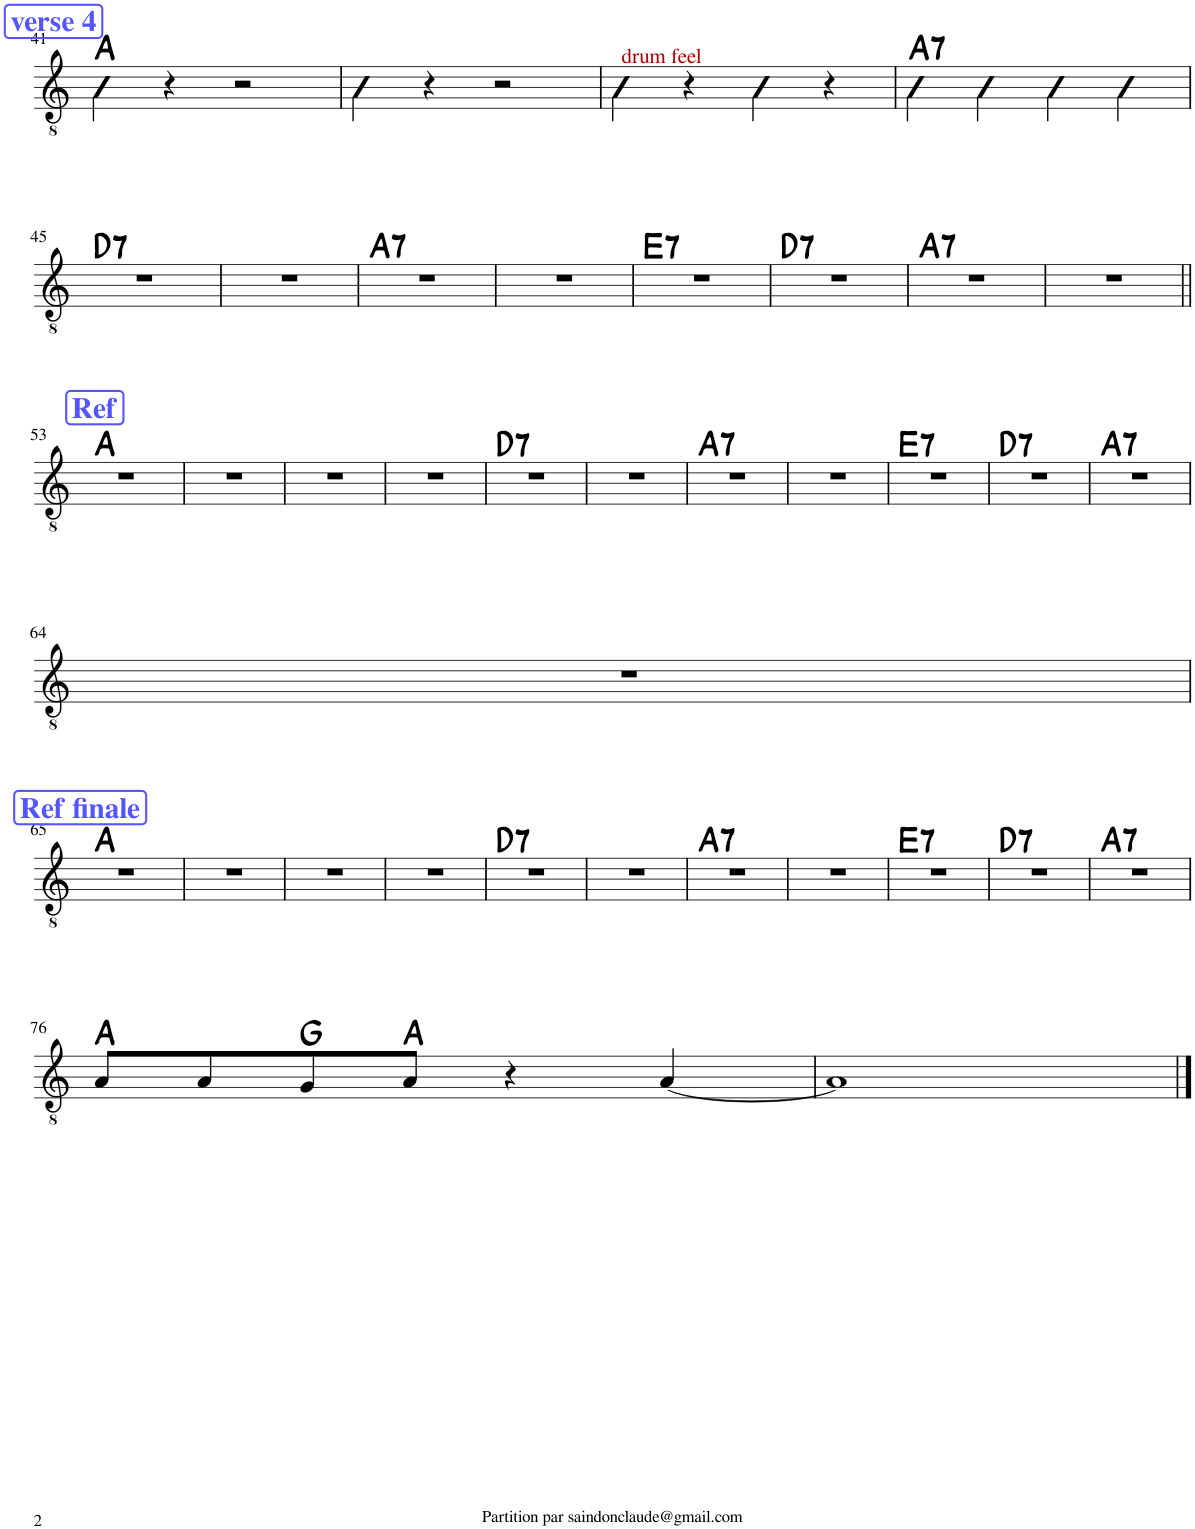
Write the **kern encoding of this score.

**kern	**harte
*part1	*part1
*staff1	*
*I"Classical Guitar	*
*I'Guit.	*
!!LO:PB:g=z
*clefGv2	*
*k[]	*
*M4/4	*
!!LO:REH:place=s1:a:B:cj:color=#5555FF:fs=14:t=verse 4
=41	=41
4A\	A:maj
4r	.
2r	.
=42	=42
4A\	.
4r	.
2r	.
=43	=43
!LO:TX:a:color=#AA0000:t=drum feel	!
4A\	.
4r	.
4A\	.
4r	.
=44	=44
!	!LO:H:kt=7
4A\	A:7
4A\	.
4A\	.
4A\	.
!!LO:LB:g=z
=45	=45
!	!LO:H:kt=7
1r	D:7
=46	=46
1r	.
=47	=47
!	!LO:H:kt=7
1r	A:7
=48	=48
1r	.
=49	=49
!	!LO:H:kt=7
1r	E:7
=50	=50
!	!LO:H:kt=7
1r	D:7
=51	=51
!	!LO:H:kt=7
1r	A:7
=52	=52
1r	.
!!LO:LB:g=z
!!LO:REH:place=s1:a:B:cj:color=#5555FF:fs=14:t=Ref
=53||	=53||
1r	A:maj
=54	=54
1r	.
=55	=55
1r	.
=56	=56
1r	.
=57	=57
!	!LO:H:kt=7
1r	D:7
=58	=58
1r	.
=59	=59
!	!LO:H:kt=7
1r	A:7
=60	=60
1r	.
=61	=61
!	!LO:H:kt=7
1r	E:7
=62	=62
!	!LO:H:kt=7
1r	D:7
=63	=63
!	!LO:H:kt=7
1r	A:7
!!LO:LB:g=z
=64	=64
1r	.
!!LO:LB:g=z
!!LO:REH:place=s1:a:B:cj:color=#5555FF:fs=14:t=Ref finale
=65	=65
1r	A:maj
=66	=66
1r	.
=67	=67
1r	.
=68	=68
1r	.
=69	=69
!	!LO:H:kt=7
1r	D:7
=70	=70
1r	.
=71	=71
!	!LO:H:kt=7
1r	A:7
=72	=72
1r	.
=73	=73
!	!LO:H:kt=7
1r	E:7
=74	=74
!	!LO:H:kt=7
1r	D:7
=75	=75
!	!LO:H:kt=7
1r	A:7
!!LO:LB:g=z
=76	=76
8A/L	A:maj
8A/	.
8G/	G:maj
8A/J	A:maj
4r	.
[4A/	.
=77	=77
1A]	.
==	==
*-	*-
